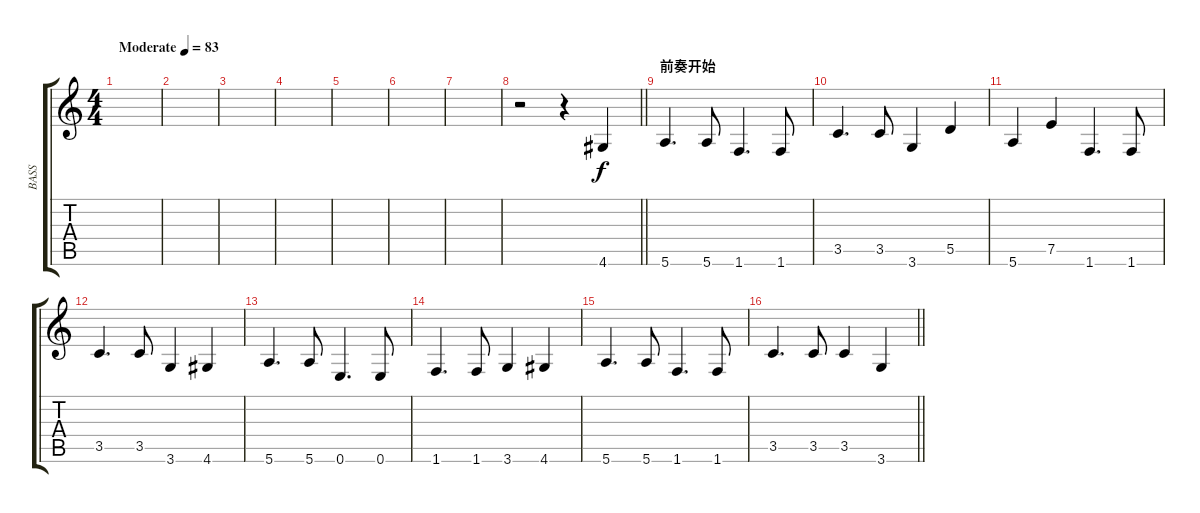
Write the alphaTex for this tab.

\track ("BASS" "BASS") {mute instrument electricbassfinger}
\staff {score tabs}
\tuning (E4 B3 G3 D3 A2 E2) {hide}
\ts (4 4)
\tempo (83 "Moderate")
\clef g2
\ks c
|
|
|
|
|
|
|
\barLineRight lightlight
r.2 r.4 4.6.4 |
\section ("" "前奏开始")
5.6.4{d} 5.6.8 1.6.4{d} 1.6.8 |
3.5.4{d} 3.5.8 3.6.4 5.5.4 |
5.6.4 7.5.4 1.6.4{d} 1.6.8 |
3.5.4{d} 3.5.8 3.6.4 4.6.4 |
5.6.4{d} 5.6.8 0.6.4{d} 0.6.8 |
1.6.4{d} 1.6.8 3.6.4 4.6.4 |
5.6.4{d} 5.6.8 1.6.4{d} 1.6.8 |
\barLineRight lightlight
3.5.4{d} 3.5.8 3.5.4 3.6.4
